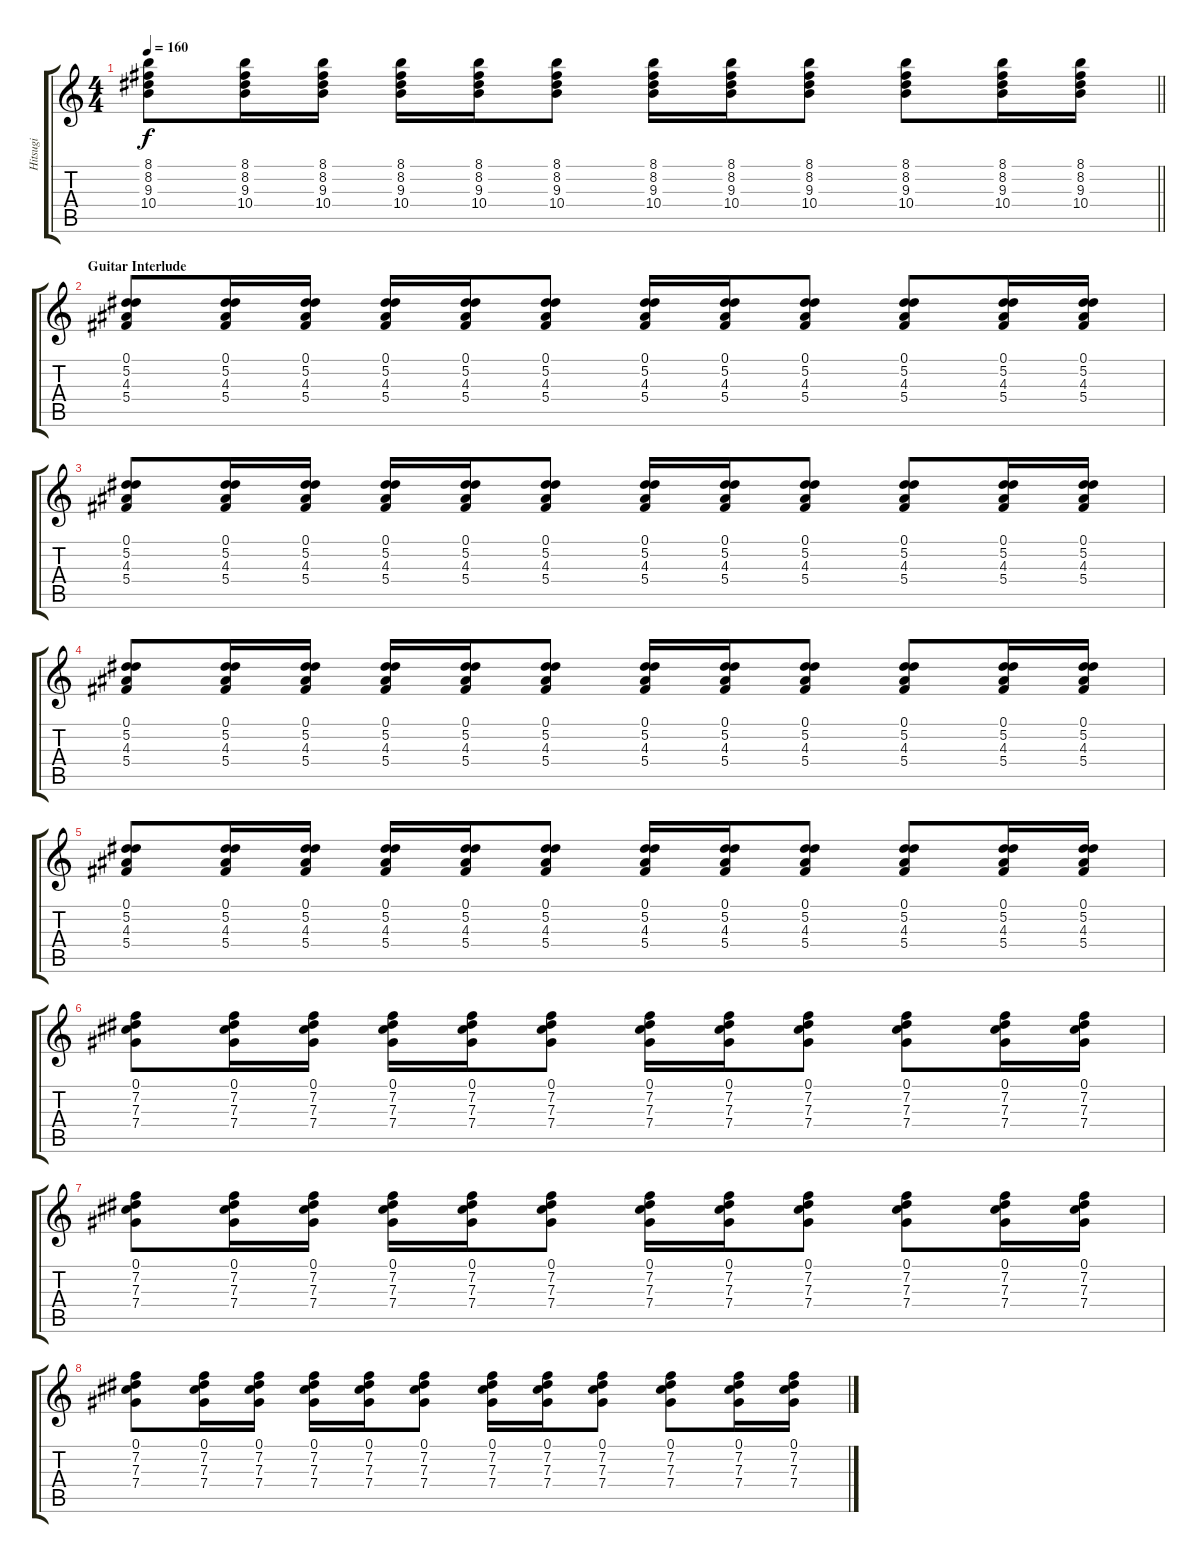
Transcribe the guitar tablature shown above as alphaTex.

\track ("Hitsugi" "Hitsugi") {instrument overdrivenguitar}
\staff {score tabs}
\tuning (Eb4 Bb3 Gb3 Db3 Ab2 Eb2) {hide}
\ts (4 4)
\tempo 160
\clef g2
\barLineRight lightlight
\ks c
(8.1 8.2 9.3 10.4).8{dy f} (8.1 8.2 9.3 10.4).16 (8.1 8.2 9.3 10.4).16 (8.1 8.2 9.3 10.4).16 (8.1 8.2 9.3 10.4).16 (8.1 8.2 9.3 10.4).8 (8.1 8.2 9.3 10.4).16 (8.1 8.2 9.3 10.4).16 (8.1 8.2 9.3 10.4).8 (8.1 8.2 9.3 10.4).8 (8.1 8.2 9.3 10.4).16 (8.1 8.2 9.3 10.4).16 |
\section ("" "Guitar Interlude")
(0.1 5.2 4.3 5.4).8 (0.1 5.2 4.3 5.4).16 (0.1 5.2 4.3 5.4).16 (0.1 5.2 4.3 5.4).16 (0.1 5.2 4.3 5.4).16 (0.1 5.2 4.3 5.4).8 (0.1 5.2 4.3 5.4).16 (0.1 5.2 4.3 5.4).16 (0.1 5.2 4.3 5.4).8 (0.1 5.2 4.3 5.4).8 (0.1 5.2 4.3 5.4).16 (0.1 5.2 4.3 5.4).16 |
(0.1 5.2 4.3 5.4).8 (0.1 5.2 4.3 5.4).16 (0.1 5.2 4.3 5.4).16 (0.1 5.2 4.3 5.4).16 (0.1 5.2 4.3 5.4).16 (0.1 5.2 4.3 5.4).8 (0.1 5.2 4.3 5.4).16 (0.1 5.2 4.3 5.4).16 (0.1 5.2 4.3 5.4).8 (0.1 5.2 4.3 5.4).8 (0.1 5.2 4.3 5.4).16 (0.1 5.2 4.3 5.4).16 |
(0.1 5.2 4.3 5.4).8 (0.1 5.2 4.3 5.4).16 (0.1 5.2 4.3 5.4).16 (0.1 5.2 4.3 5.4).16 (0.1 5.2 4.3 5.4).16 (0.1 5.2 4.3 5.4).8 (0.1 5.2 4.3 5.4).16 (0.1 5.2 4.3 5.4).16 (0.1 5.2 4.3 5.4).8 (0.1 5.2 4.3 5.4).8 (0.1 5.2 4.3 5.4).16 (0.1 5.2 4.3 5.4).16 |
(0.1 5.2 4.3 5.4).8 (0.1 5.2 4.3 5.4).16 (0.1 5.2 4.3 5.4).16 (0.1 5.2 4.3 5.4).16 (0.1 5.2 4.3 5.4).16 (0.1 5.2 4.3 5.4).8 (0.1 5.2 4.3 5.4).16 (0.1 5.2 4.3 5.4).16 (0.1 5.2 4.3 5.4).8 (0.1 5.2 4.3 5.4).8 (0.1 5.2 4.3 5.4).16 (0.1 5.2 4.3 5.4).16 |
(0.1 7.2 7.3 7.4).8 (0.1 7.2 7.3 7.4).16 (0.1 7.2 7.3 7.4).16 (0.1 7.2 7.3 7.4).16 (0.1 7.2 7.3 7.4).16 (0.1 7.2 7.3 7.4).8 (0.1 7.2 7.3 7.4).16 (0.1 7.2 7.3 7.4).16 (0.1 7.2 7.3 7.4).8 (0.1 7.2 7.3 7.4).8 (0.1 7.2 7.3 7.4).16 (0.1 7.2 7.3 7.4).16 |
(0.1 7.2 7.3 7.4).8 (0.1 7.2 7.3 7.4).16 (0.1 7.2 7.3 7.4).16 (0.1 7.2 7.3 7.4).16 (0.1 7.2 7.3 7.4).16 (0.1 7.2 7.3 7.4).8 (0.1 7.2 7.3 7.4).16 (0.1 7.2 7.3 7.4).16 (0.1 7.2 7.3 7.4).8 (0.1 7.2 7.3 7.4).8 (0.1 7.2 7.3 7.4).16 (0.1 7.2 7.3 7.4).16 |
(0.1 7.2 7.3 7.4).8 (0.1 7.2 7.3 7.4).16 (0.1 7.2 7.3 7.4).16 (0.1 7.2 7.3 7.4).16 (0.1 7.2 7.3 7.4).16 (0.1 7.2 7.3 7.4).8 (0.1 7.2 7.3 7.4).16 (0.1 7.2 7.3 7.4).16 (0.1 7.2 7.3 7.4).8 (0.1 7.2 7.3 7.4).8 (0.1 7.2 7.3 7.4).16 (0.1 7.2 7.3 7.4).16
